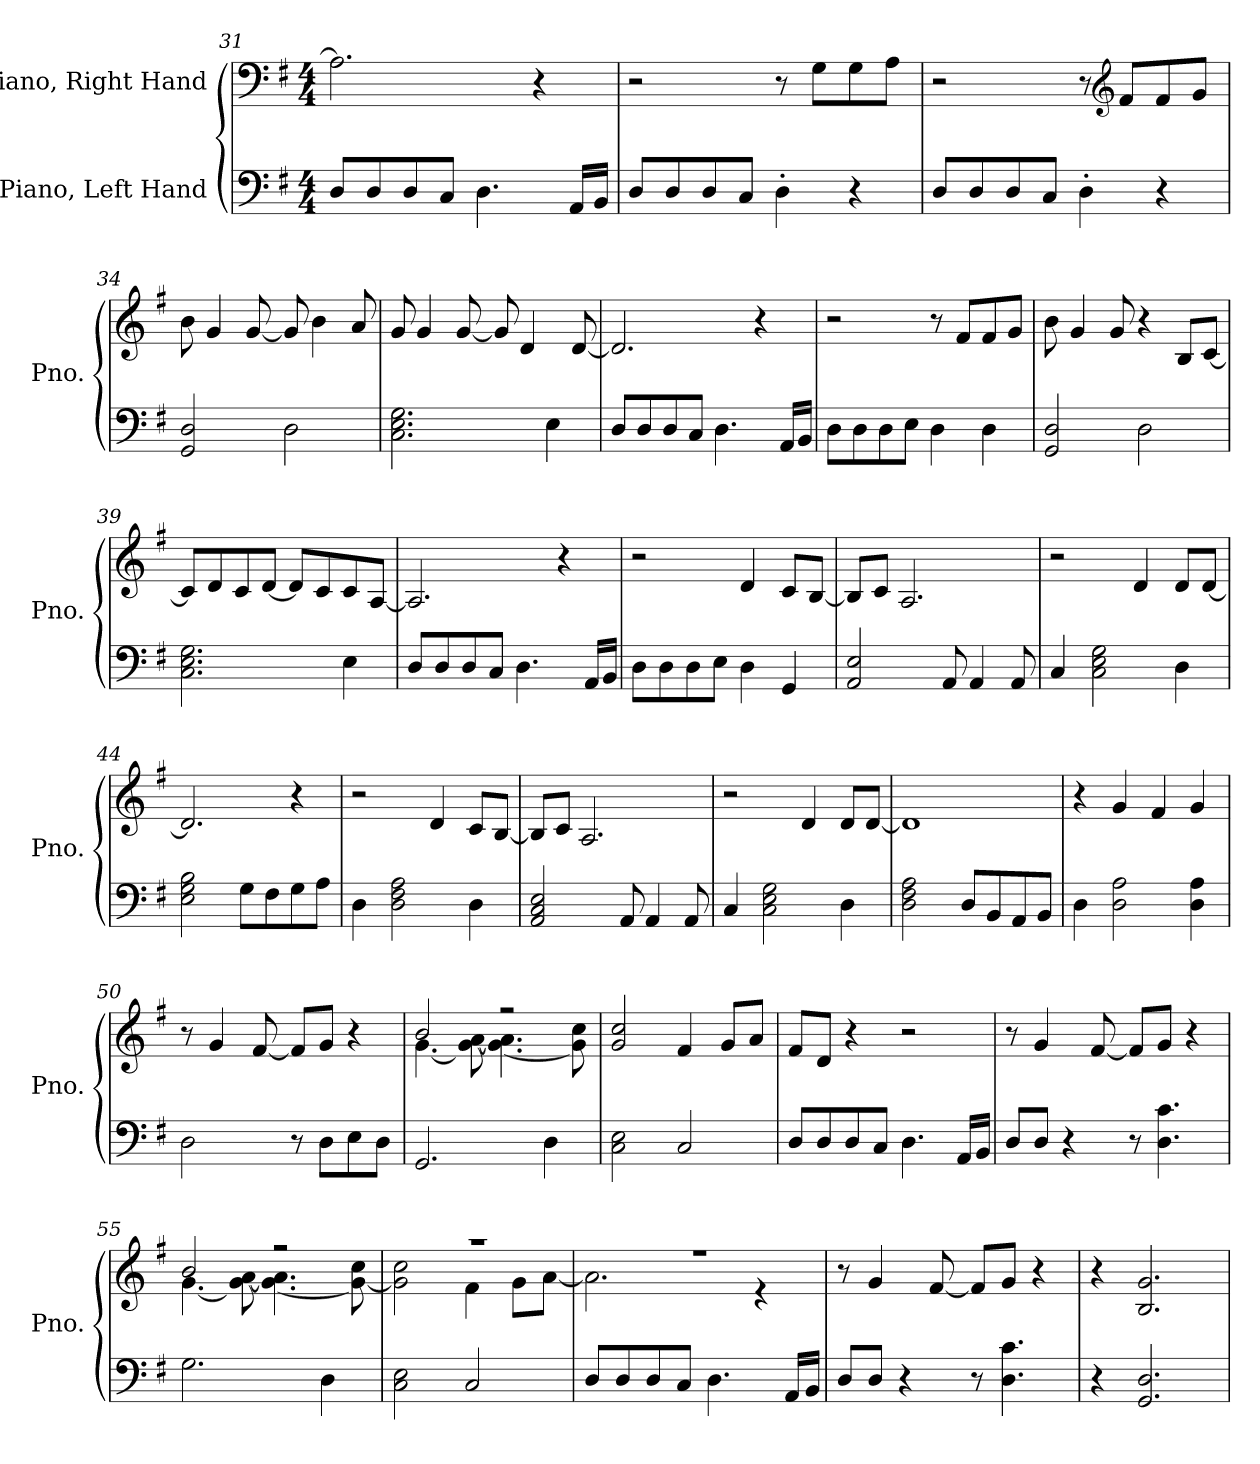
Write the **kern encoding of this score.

**kern	**kern
*part2	*part1
*staff2	*staff1
*I"Piano, Left Hand	*I"Piano, Right Hand
*I'Pno.	*I'Pno.
*clefF4	*clefF4
*k[f#]	*k[f#]
*M4/4	*M4/4
=31	=31
8D/L	2.A\]
8D/	.
8D/	.
8C/J	.
4.D\	.
.	4r
16AA/LL	.
16BB/JJ	.
=32	=32
8D/L	2r
8D/	.
8D/	.
8C/J	.
4D'\	8r
.	8G\L
4r	8G\
.	8A\J
=33	=33
8D/L	2r
8D/	.
8D/	.
8C/J	.
4D'\	8r
*	*clefG2
.	8f#/L
4r	8f#/
.	8g/J
!!LO:LB:g=z
=34	=34
2GG/ 2D/	8b\
.	4g/
.	[8g/
2D\	8g/]
.	4b\
.	8a/
=35	=35
2.C\ 2.E\ 2.G\	8g/
.	4g/
.	[8g/
.	8g/]
.	4d/
4E\	.
.	[8d/
=36	=36
8D/L	2.d/]
8D/	.
8D/	.
8C/J	.
4.D\	.
.	4r
16AA/LL	.
16BB/JJ	.
=37	=37
8D\L	2r
8D\	.
8D\	.
8E\J	.
4D\	8r
.	8f#/L
4D\	8f#/
.	8g/J
=38	=38
2GG/ 2D/	8b\
.	4g/
.	8g/
2D\	4r
.	8B/L
.	[8c/J
!!LO:LB:g=z
=39	=39
2.C\ 2.E\ 2.G\	8c/L]
.	8d/
.	8c/
.	[8d/J
.	8d/L]
.	8c/
4E\	8c/
.	[8A/J
=40	=40
8D/L	2.A/]
8D/	.
8D/	.
8C/J	.
4.D\	.
.	4r
16AA/LL	.
16BB/JJ	.
=41	=41
8D\L	2r
8D\	.
8D\	.
8E\J	.
4D\	4d/
4GG/	8c/L
.	[8B/J
=42	=42
2AA/ 2E/	8B/L]
.	8c/J
.	2.A/
8AA/	.
4AA/	.
8AA/	.
=43	=43
4C/	2r
2C\ 2E\ 2G\	.
.	4d/
4D\	8d/L
.	[8d/J
!!LO:LB:g=z
=44	=44
2E\ 2G\ 2B\	2.d/]
8G\L	.
8F#\	.
8G\	4r
8A\J	.
=45	=45
4D\	2r
2D\ 2F#\ 2A\	.
.	4d/
4D\	8c/L
.	[8B/J
=46	=46
2AA/ 2C/ 2E/	8B/L]
.	8c/J
.	2.A/
8AA/	.
4AA/	.
8AA/	.
=47	=47
4C/	2r
2C\ 2E\ 2G\	.
.	4d/
4D\	8d/L
.	[8d/J
=48	=48
2D\ 2F#\ 2A\	1d]
8D/L	.
8BB/	.
8AA/	.
8BB/J	.
=49	=49
4D\	4r
2D\ 2A\	4g/
.	4f#/
4D\ 4A\	4g/
=50	=50
2D\	8r
.	4g/
.	[8f#/
8r	8f#/L]
8D\L	8g/J
8E\	4r
8D\J	.
!!LO:LB:g=z
=51	=51
*	*^
2.GG/	2b/	[4.g\
.	.	8g\_ 8a\
.	2r	4.g\_ 4.a\
4D\	.	.
.	.	8g\] 8cc\
*	*v	*v
=52	=52
2C\ 2E\	2g/ 2cc/
2C/	4f#/
.	8g/L
.	8a/J
=53	=53
8D/L	8f#/L
8D/	8d/J
8D/	4r
8C/J	.
4.D\	2r
16AA/LL	.
16BB/JJ	.
=54	=54
8D/L	8r
8D/J	4g/
4r	.
.	[8f#/
8r	8f#/L]
4.D\ 4.c\	8g/J
.	4r
=55	=55
*	*^
2.G\	2b/	[4.g\
.	.	8g\_ 8a\
.	2r	4.g\_ 4.a\
4D\	.	.
.	.	8g\_ 8cc\
=56	=56	=56
2C\ 2E\	1r	2g\] 2cc\
2C/	.	4f#\
.	.	8g\L
.	.	[8a\J
!!LO:LB:g=z	!!
=57	=57	=57
8D/L	1r	2.a\]
8D/	.	.
8D/	.	.
8C/J	.	.
4.D\	.	.
.	.	4r
16AA/LL	.	.
16BB/JJ	.	.
*	*v	*v
=58	=58
8D/L	8r
8D/J	4g/
4r	.
.	[8f#/
8r	8f#/L]
4.D\ 4.c\	8g/J
.	4r
=59	=59
4r	4r
2.GG/ 2.D/	2.B/ 2.g/
=	=
*-	*-
